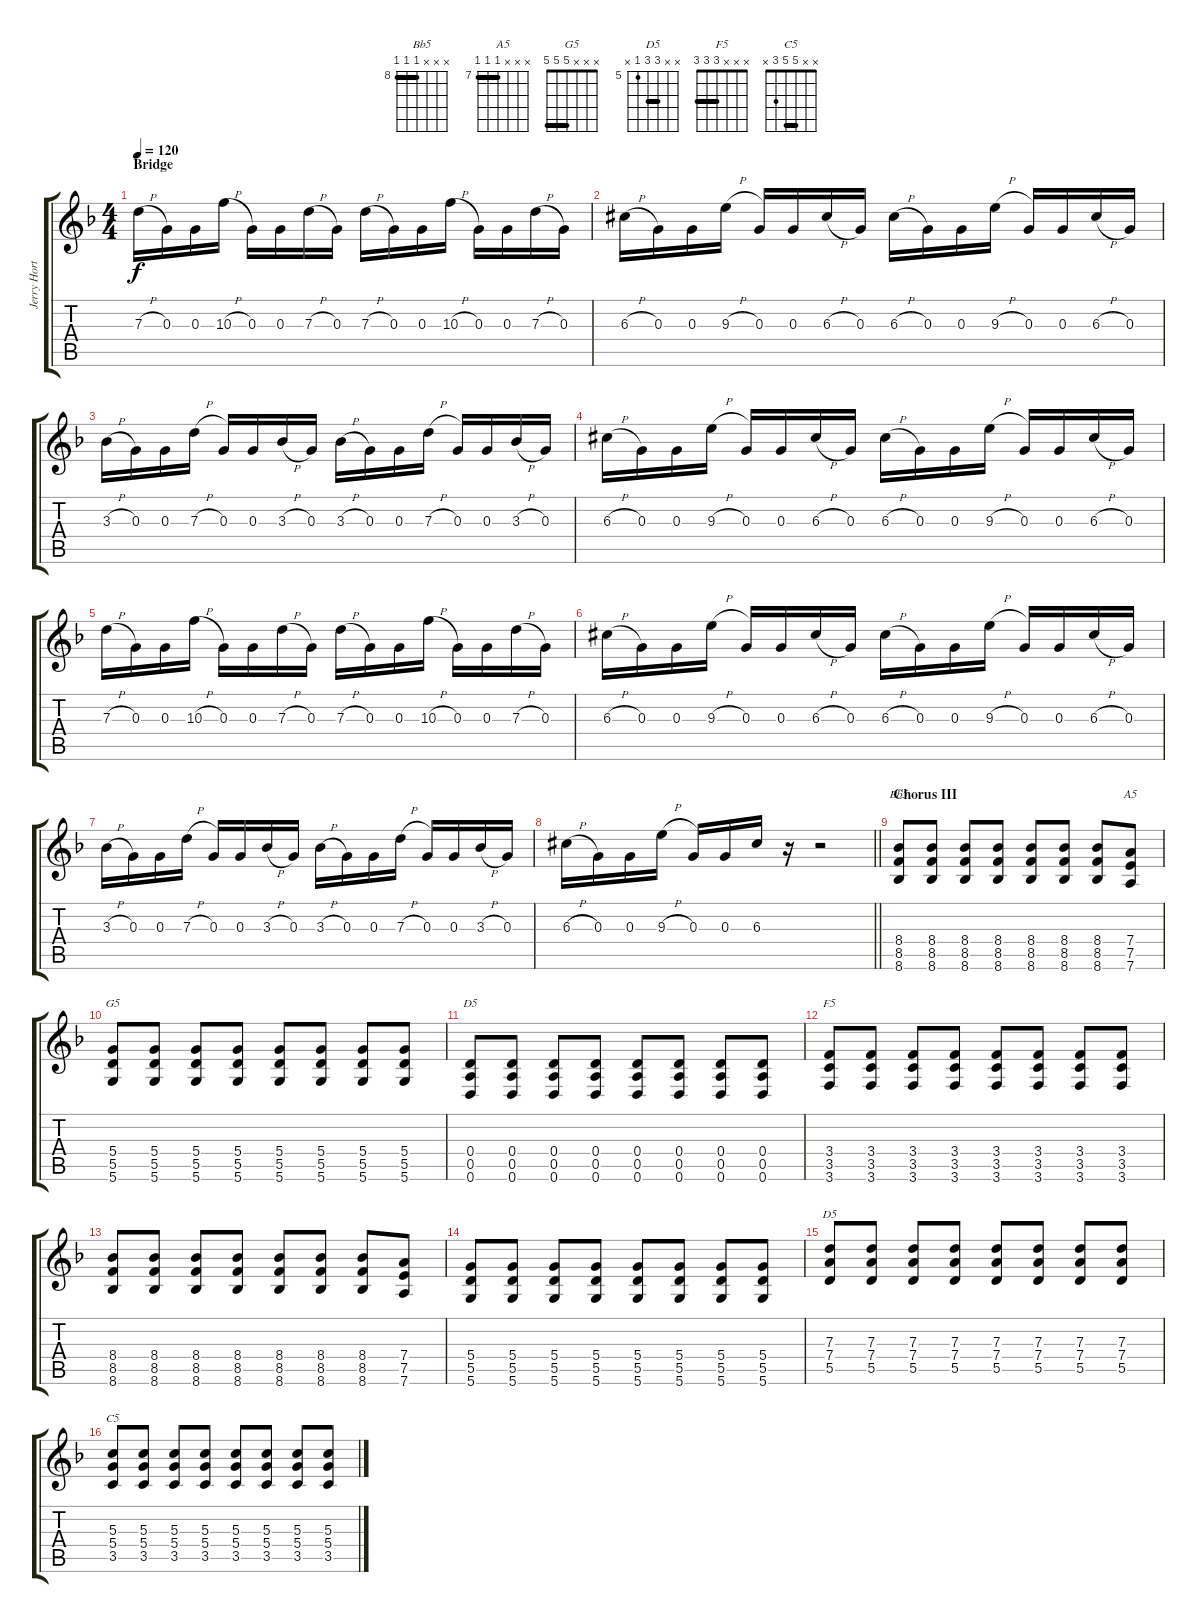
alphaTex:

\track ("Jerry Horton (Rhythm Left)" "Jerry Hort") {instrument distortionguitar}
\staff {score tabs}
\tuning (E4 B3 G3 D3 A2 D2) {hide}
\chord ("Bb5" x x x 8 8 8) {firstfret 8 barre 8}
\chord ("A5" x x x 7 7 7) {firstfret 7 barre 7}
\chord ("G5" x x x 5 5 5) {barre 5}
\chord ("D5" x x x 0 0 0)
\chord ("F5" x x x 3 3 3) {barre 3}
\chord ("D5" x x 7 7 5 x) {firstfret 5 barre 7}
\chord ("C5" x x 5 5 3 x) {barre 5}
\ts (4 4)
\section ("" "Bridge")
\tempo 120
\clef g2
\ks dminor
7.3{h}.16{dy f} 0.3.16 0.3.16 10.3{h}.16 0.3.16 0.3.16 7.3{h}.16 0.3.16 7.3{h}.16 0.3.16 0.3.16 10.3{h}.16 0.3.16 0.3.16 7.3{h}.16 0.3.16 |
6.3{h acc #}.16 0.3.16 0.3.16 9.3{h}.16 0.3.16 0.3.16 6.3{h acc #}.16 0.3.16 6.3{h acc #}.16 0.3.16 0.3.16 9.3{h}.16 0.3.16 0.3.16 6.3{h acc #}.16 0.3.16 |
3.3{h}.16 0.3.16 0.3.16 7.3{h}.16 0.3.16 0.3.16 3.3{h}.16 0.3.16 3.3{h}.16 0.3.16 0.3.16 7.3{h}.16 0.3.16 0.3.16 3.3{h}.16 0.3.16 |
6.3{h acc #}.16 0.3.16 0.3.16 9.3{h}.16 0.3.16 0.3.16 6.3{h acc #}.16 0.3.16 6.3{h acc #}.16 0.3.16 0.3.16 9.3{h}.16 0.3.16 0.3.16 6.3{h acc #}.16 0.3.16 |
7.3{h}.16 0.3.16 0.3.16 10.3{h}.16 0.3.16 0.3.16 7.3{h}.16 0.3.16 7.3{h}.16 0.3.16 0.3.16 10.3{h}.16 0.3.16 0.3.16 7.3{h}.16 0.3.16 |
6.3{h acc #}.16 0.3.16 0.3.16 9.3{h}.16 0.3.16 0.3.16 6.3{h acc #}.16 0.3.16 6.3{h acc #}.16 0.3.16 0.3.16 9.3{h}.16 0.3.16 0.3.16 6.3{h acc #}.16 0.3.16 |
3.3{h}.16 0.3.16 0.3.16 7.3{h}.16 0.3.16 0.3.16 3.3{h}.16 0.3.16 3.3{h}.16 0.3.16 0.3.16 7.3{h}.16 0.3.16 0.3.16 3.3{h}.16 0.3.16 |
\barLineRight lightlight
6.3{h acc #}.16 0.3.16 0.3.16 9.3{h}.16 0.3.16 0.3.16 6.3{acc #}.16 r.16 r.2 |
\section ("" "Chorus III")
(8.4 8.5 8.6).8{ch "Bb5"} (8.4 8.5 8.6).8 (8.4 8.5 8.6).8 (8.4 8.5 8.6).8 (8.4 8.5 8.6).8 (8.4 8.5 8.6).8 (8.4 8.5 8.6).8 (7.4 7.5 7.6).8{ch "A5"} |
(5.4 5.5 5.6).8{ch "G5"} (5.4 5.5 5.6).8 (5.4 5.5 5.6).8 (5.4 5.5 5.6).8 (5.4 5.5 5.6).8 (5.4 5.5 5.6).8 (5.4 5.5 5.6).8 (5.4 5.5 5.6).8 |
(0.4 0.5 0.6).8{ch "D5"} (0.4 0.5 0.6).8 (0.4 0.5 0.6).8 (0.4 0.5 0.6).8 (0.4 0.5 0.6).8 (0.4 0.5 0.6).8 (0.4 0.5 0.6).8 (0.4 0.5 0.6).8 |
(3.4 3.5 3.6).8{ch "F5"} (3.4 3.5 3.6).8 (3.4 3.5 3.6).8 (3.4 3.5 3.6).8 (3.4 3.5 3.6).8 (3.4 3.5 3.6).8 (3.4 3.5 3.6).8 (3.4 3.5 3.6).8 |
(8.4 8.5 8.6).8 (8.4 8.5 8.6).8 (8.4 8.5 8.6).8 (8.4 8.5 8.6).8 (8.4 8.5 8.6).8 (8.4 8.5 8.6).8 (8.4 8.5 8.6).8 (7.4 7.5 7.6).8 |
(5.4 5.5 5.6).8 (5.4 5.5 5.6).8 (5.4 5.5 5.6).8 (5.4 5.5 5.6).8 (5.4 5.5 5.6).8 (5.4 5.5 5.6).8 (5.4 5.5 5.6).8 (5.4 5.5 5.6).8 |
(7.3 7.4 5.5).8{ch "D5"} (7.3 7.4 5.5).8 (7.3 7.4 5.5).8 (7.3 7.4 5.5).8 (7.3 7.4 5.5).8 (7.3 7.4 5.5).8 (7.3 7.4 5.5).8 (7.3 7.4 5.5).8 |
(5.3 5.4 3.5).8{ch "C5"} (5.3 5.4 3.5).8 (5.3 5.4 3.5).8 (5.3 5.4 3.5).8 (5.3 5.4 3.5).8 (5.3 5.4 3.5).8 (5.3 5.4 3.5).8 (5.3 5.4 3.5).8
